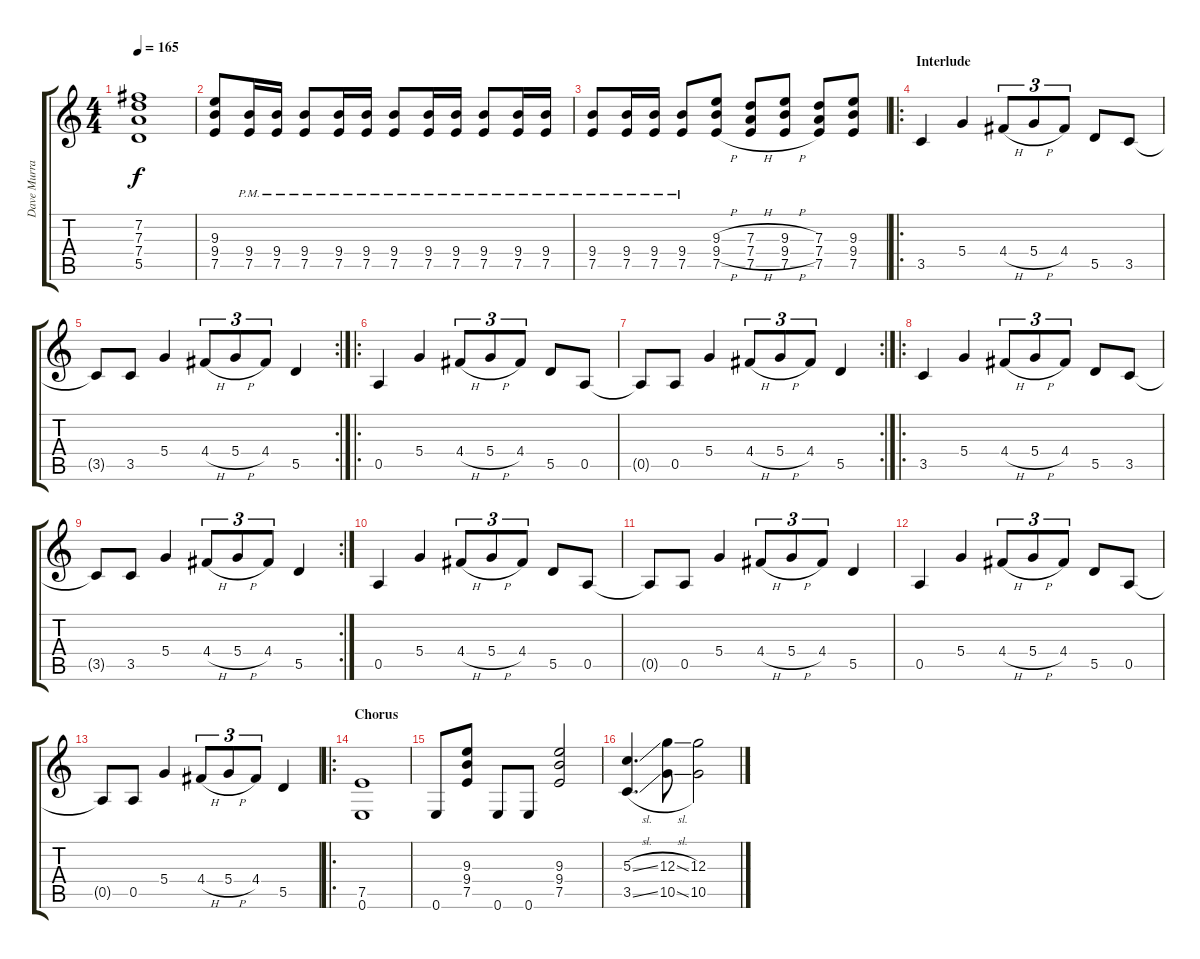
\track ("Dave Murray" "Dave Murra") {instrument distortionguitar}
\staff {score tabs}
\tuning (E4 B3 G3 D3 A2 E2) {hide}
\ts (4 4)
\tempo 165
\clef g2
\ks c
(7.2{t} 7.3{t} 7.4{t} 5.5{t}).1{dy f} |
(9.3 9.4 7.5).8 (9.4{pm} 7.5{pm}).16 (9.4{pm} 7.5{pm}).16 (9.4{pm} 7.5{pm}).8 (9.4{pm} 7.5{pm}).16 (9.4{pm} 7.5{pm}).16 (9.4{pm} 7.5{pm}).8 (9.4{pm} 7.5{pm}).16 (9.4{pm} 7.5{pm}).16 (9.4{pm} 7.5{pm}).8 (9.4{pm} 7.5{pm}).16 (9.4{pm} 7.5{pm}).16 |
(9.4{pm} 7.5{pm}).8 (9.4{pm} 7.5{pm}).16 (9.4{pm} 7.5{pm}).16 (9.4{pm} 7.5{pm}).8 (9.3{h} 9.4{h} 7.5{h}).8 (7.3{h} 7.4{h} 7.5{h}).8 (9.3{h} 9.4{h} 7.5{h}).8 (7.3 7.4 7.5).8 (9.3 9.4 7.5).8 |
\ro
\section ("" "Interlude")
3.5.4 5.4.4 4.4{h}.8{tu (3 2)} 5.4{h}.8{tu (3 2)} 4.4.8{tu (3 2)} 5.5.8 3.5.8 |
\rc 2
3.5{t}.8 3.5.8 5.4.4 4.4{h}.8{tu (3 2)} 5.4{h}.8{tu (3 2)} 4.4.8{tu (3 2)} 5.5.4 |
\ro
0.5.4 5.4.4 4.4{h}.8{tu (3 2)} 5.4{h}.8{tu (3 2)} 4.4.8{tu (3 2)} 5.5.8 0.5.8 |
\rc 2
0.5{t}.8 0.5.8 5.4.4 4.4{h}.8{tu (3 2)} 5.4{h}.8{tu (3 2)} 4.4.8{tu (3 2)} 5.5.4 |
\ro
3.5.4 5.4.4 4.4{h}.8{tu (3 2)} 5.4{h}.8{tu (3 2)} 4.4.8{tu (3 2)} 5.5.8 3.5.8 |
\rc 2
3.5{t}.8 3.5.8 5.4.4 4.4{h}.8{tu (3 2)} 5.4{h}.8{tu (3 2)} 4.4.8{tu (3 2)} 5.5.4 |
0.5.4 5.4.4 4.4{h}.8{tu (3 2)} 5.4{h}.8{tu (3 2)} 4.4.8{tu (3 2)} 5.5.8 0.5.8 |
0.5{t}.8 0.5.8 5.4.4 4.4{h}.8{tu (3 2)} 5.4{h}.8{tu (3 2)} 4.4.8{tu (3 2)} 5.5.4 |
0.5.4 5.4.4 4.4{h}.8{tu (3 2)} 5.4{h}.8{tu (3 2)} 4.4.8{tu (3 2)} 5.5.8 0.5.8 |
0.5{t}.8 0.5.8 5.4.4 4.4{h}.8{tu (3 2)} 5.4{h}.8{tu (3 2)} 4.4.8{tu (3 2)} 5.5.4 |
\ro
\section ("" "Chorus")
(7.5 0.6).1 |
0.6.8 (9.3 9.4 7.5).8 0.6.8 0.6.8 (9.3 9.4 7.5).2 |
(5.3{sl} 3.5{sl}).4{d} (12.3{sl} 10.5{sl}).8 (12.3 10.5).2
